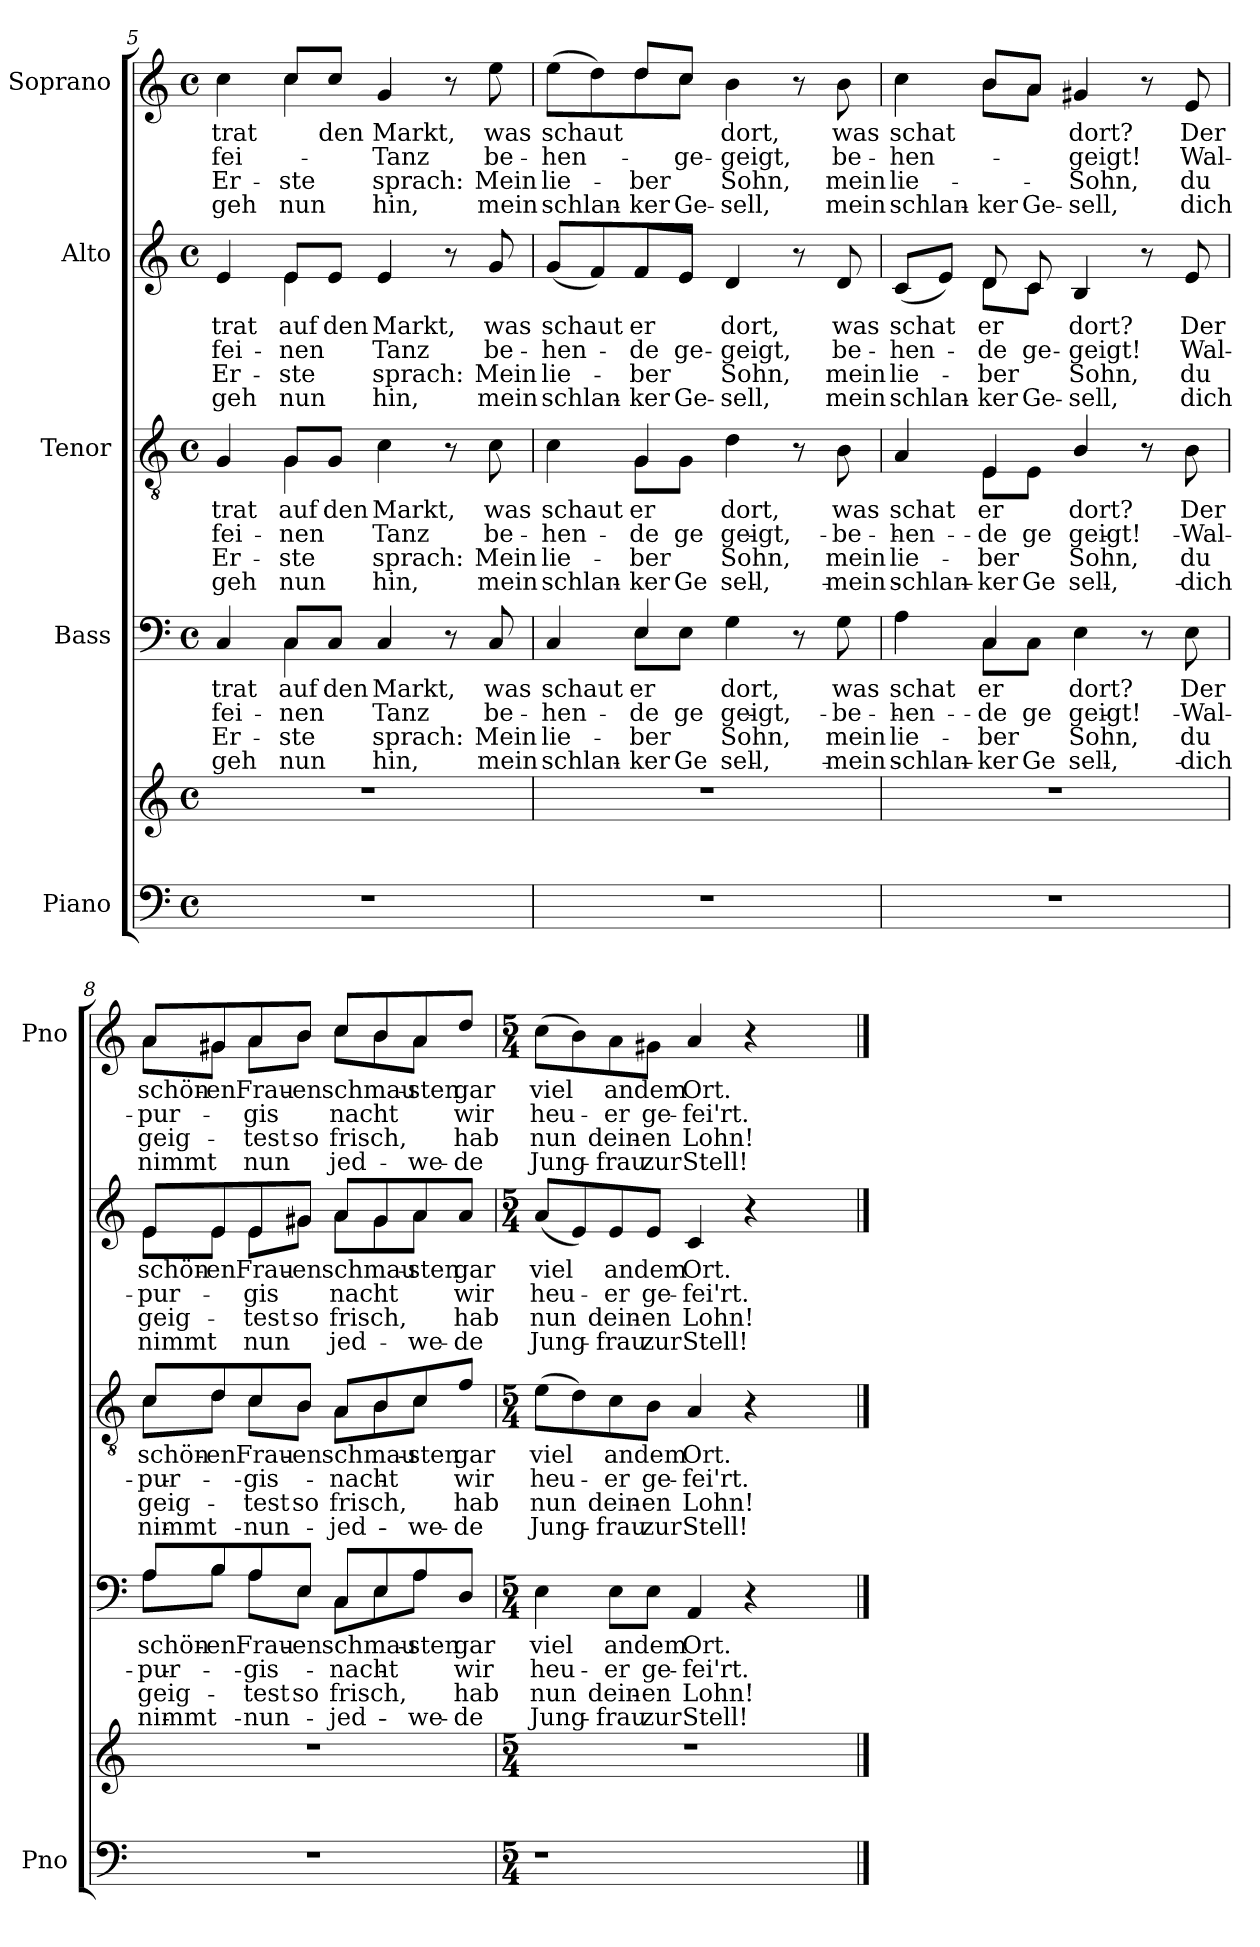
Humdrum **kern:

**kern	**kern	**kern	**text	**text	**text	**text	**kern	**text	**text	**text	**text	**kern	**text	**text	**text	**text	**kern	**text	**text	**text	**text
*part5	*part5	*part4	*part4	*part4	*part4	*part4	*part3	*part3	*part3	*part3	*part3	*part2	*part2	*part2	*part2	*part2	*part1	*part1	*part1	*part1	*part1
*staff6	*staff5	*staff4	*staff4	*staff4	*staff4	*staff4	*staff3	*staff3	*staff3	*staff3	*staff3	*staff2	*staff2	*staff2	*staff2	*staff2	*staff1	*staff1	*staff1	*staff1	*staff1
*I"Piano	*	*I"Bass	*	*	*	*	*I"Tenor	*	*	*	*	*I"Alto	*	*	*	*	*I"Soprano	*	*	*	*
*I'Pno	*	*	*	*	*	*	*	*	*	*	*	*	*	*	*	*	*I'Pno	*	*	*	*
*clefF4	*clefG2	*clefF4	*	*	*	*	*clefGv2	*	*	*	*	*clefG2	*	*	*	*	*clefG2	*	*	*	*
*k[]	*k[]	*k[]	*	*	*	*	*k[]	*	*	*	*	*k[]	*	*	*	*	*k[]	*	*	*	*
*M4/4	*M4/4	*M4/4	*	*	*	*	*M4/4	*	*	*	*	*M4/4	*	*	*	*	*M4/4	*	*	*	*
*met(c)	*met(c)	*met(c)	*	*	*	*	*met(c)	*	*	*	*	*met(c)	*	*	*	*	*met(c)	*	*	*	*
=5	=5	=5	=5	=5	=5	=5	=5	=5	=5	=5	=5	=5	=5	=5	=5	=5	=5	=5	=5	=5	=5
!	!	!	!LO:LY:b	!LO:LY:b	!LO:LY:b	!LO:LY:b	!	!LO:LY:b	!LO:LY:b	!LO:LY:b	!LO:LY:b	!	!LO:LY:b	!LO:LY:b	!LO:LY:b	!LO:LY:b	!	!LO:LY:b	!LO:LY:b	!LO:LY:b	!LO:LY:b
*	*	*^	*	*	*	*	*^	*	*	*	*	*^	*	*	*	*	*^	*	*	*	*
1r	1r	4C/	4ryy	trat	fei-	Er-	geh	4G/	4ryy	trat	fei-	Er-	geh	4e/	4ryy	trat	fei-	Er-	geh	4cc\	4ryy	trat	fei-	Er-	geh
!	!	!	!	!LO:LY:b	!LO:LY:b	!LO:LY:b	!LO:LY:b	!	!	!LO:LY:b	!LO:LY:b	!LO:LY:b	!LO:LY:b	!	!	!LO:LY:b	!LO:LY:b	!LO:LY:b	!LO:LY:b	!	!	!LO:LY:b	!LO:LY:b	!	!LO:LY:b
!	!	!	!	!	!	!	!	!	!	!	!	!	!	!	!	!	!	!	!	!	!	!	!	!LO:LY:b	!
.	.	8C/L	4C\	auf	-nen	-ste	nun	8G/L	4G\	auf	-nen	-ste	nun	8e/L	4e\	auf	-nen	-ste	nun	8cc/L	4cc\	.	.	-ste	nun
!	!	!	!	!LO:LY:b	!	!	!	!	!	!LO:LY:b	!	!	!	!	!	!LO:LY:b	!	!	!	!	!	!LO:LY:b	!	!	!
.	.	8C/J	.	den	.	.	.	8G/J	.	den	.	.	.	8e/J	.	den	.	.	.	8cc/J	.	den	.	.	.
!	!	!	!	!LO:LY:b	!LO:LY:b	!LO:LY:b	!LO:LY:b	!	!	!LO:LY:b	!LO:LY:b	!LO:LY:b	!LO:LY:b	!	!	!LO:LY:b	!LO:LY:b	!LO:LY:b	!LO:LY:b	!	!	!LO:LY:b	!LO:LY:b	!LO:LY:b	!LO:LY:b
.	.	4C/	2ryy	Markt,	Tanz	sprach:	hin,	4c\	2ryy	Markt,	Tanz	sprach:	hin,	4e/	2ryy	Markt,	Tanz	sprach:	hin,	4g/	2ryy	Markt,	Tanz	sprach:	hin,
.	.	8r	.	.	.	.	.	8r	.	.	.	.	.	8r	.	.	.	.	.	8r	.	.	.	.	.
!	!	!	!	!LO:LY:b	!LO:LY:b	!LO:LY:b	!LO:LY:b	!	!	!LO:LY:b	!LO:LY:b	!LO:LY:b	!LO:LY:b	!	!	!LO:LY:b	!LO:LY:b	!LO:LY:b	!LO:LY:b	!	!	!LO:LY:b	!LO:LY:b	!LO:LY:b	!LO:LY:b
.	.	8C/	.	was	be-	Mein	mein	8c\	.	was	be-	Mein	mein	8g/	.	was	be-	Mein	mein	8ee\	.	was	be-	Mein	mein
=6	=6	=6	=6	=6	=6	=6	=6	=6	=6	=6	=6	=6	=6	=6	=6	=6	=6	=6	=6	=6	=6	=6	=6	=6	=6
!	!	!	!	!LO:LY:b	!LO:LY:b	!LO:LY:b	!LO:LY:b	!	!	!LO:LY:b	!LO:LY:b	!LO:LY:b	!LO:LY:b	!	!	!LO:LY:b	!LO:LY:b	!LO:LY:b	!LO:LY:b	!	!	!LO:LY:b	!LO:LY:b	!LO:LY:b	!LO:LY:b
1r	1r	4C/	4ryy	schaut	-hen-	lie-	schlan-	4c\	4ryy	schaut	-hen-	lie-	schlan-	(<8g/L	4ryy	schaut	-hen-	lie-	schlan-	(>8ee\L	4ryy	schaut	-hen-	lie-	schlan-
.	.	.	.	.	.	.	.	.	.	.	.	.	.	8f/)	.	.	.	.	.	8dd\)	.	.	.	.	.
!	!	!	!	!LO:LY:b	!LO:LY:b	!LO:LY:b	!LO:LY:b	!	!	!LO:LY:b	!LO:LY:b	!LO:LY:b	!LO:LY:b	!	!	!LO:LY:b	!LO:LY:b	!LO:LY:b	!LO:LY:b	!	!	!LO:LY:b	!LO:LY:b	!	!LO:LY:b
!	!	!	!	!	!	!	!	!	!	!	!	!	!	!	!	!	!	!	!	!	!	!	!	!LO:LY:b	!
.	.	4E/	8E\L	er	-de	-ber	-ker	4G/	8G\L	er	-de	-ber	-ker	8f/	8f/L	er	-de	-ber	-ker	8dd\	8dd/L	.	.	-ber	-ker
!	!	!	!	!	!LO:LY:b	!	!LO:LY:b	!	!	!	!LO:LY:b	!	!LO:LY:b	!	!	!	!LO:LY:b	!	!LO:LY:b	!	!	!	!LO:LY:b	!	!LO:LY:b
.	.	.	8E\J	.	ge-	.	Ge-	.	8G\J	.	ge-	.	Ge-	8e/J	8e/J	.	ge-	.	Ge-	8cc\J	8cc/J	.	ge-	.	Ge-
!	!	!	!	!LO:LY:b	!LO:LY:b	!LO:LY:b	!LO:LY:b	!	!	!LO:LY:b	!LO:LY:b	!LO:LY:b	!LO:LY:b	!	!	!LO:LY:b	!LO:LY:b	!LO:LY:b	!LO:LY:b	!	!	!LO:LY:b	!LO:LY:b	!LO:LY:b	!LO:LY:b
.	.	4G\	2ryy	dort,	-geigt,	Sohn,	-sell,	4d\	2ryy	dort,	-geigt,	Sohn,	-sell,	4d/	2ryy	dort,	-geigt,	Sohn,	-sell,	4b\	2ryy	dort,	-geigt,	Sohn,	-sell,
.	.	8r	.	.	.	.	.	8r	.	.	.	.	.	8r	.	.	.	.	.	8r	.	.	.	.	.
!	!	!	!	!LO:LY:b	!LO:LY:b	!LO:LY:b	!LO:LY:b	!	!	!LO:LY:b	!LO:LY:b	!LO:LY:b	!LO:LY:b	!	!	!LO:LY:b	!LO:LY:b	!LO:LY:b	!LO:LY:b	!	!	!LO:LY:b	!LO:LY:b	!LO:LY:b	!LO:LY:b
.	.	8G\	.	was	be-	mein	mein	8B\	.	was	be-	mein	mein	8d/	.	was	be-	mein	mein	8b\	.	was	be-	mein	mein
!!LO:PB:g=z	!!
=7	=7	=7	=7	=7	=7	=7	=7	=7	=7	=7	=7	=7	=7	=7	=7	=7	=7	=7	=7	=7	=7	=7	=7	=7	=7
!	!	!	!	!LO:LY:b	!LO:LY:b	!LO:LY:b	!LO:LY:b	!	!	!LO:LY:b	!LO:LY:b	!LO:LY:b	!LO:LY:b	!	!	!LO:LY:b	!LO:LY:b	!LO:LY:b	!LO:LY:b	!	!	!LO:LY:b	!LO:LY:b	!LO:LY:b	!LO:LY:b
1r	1r	4A\	4ryy	schat	-hen-	lie-	schlan-	4A/	4ryy	schat	-hen-	lie-	schlan-	(<8c/L	4ryy	schat	-hen-	lie-	schlan-	4cc\	4ryy	schat	-hen-	lie-	schlan-
.	.	.	.	.	.	.	.	.	.	.	.	.	.	8e/J)	.	.	.	.	.	.	.	.	.	.	.
!	!	!	!	!LO:LY:b	!LO:LY:b	!LO:LY:b	!LO:LY:b	!	!	!LO:LY:b	!LO:LY:b	!LO:LY:b	!LO:LY:b	!	!	!LO:LY:b	!LO:LY:b	!LO:LY:b	!LO:LY:b	!	!	!LO:LY:b	!LO:LY:b	!LO:LY:b	!
!	!	!	!	!	!	!	!	!	!	!	!	!	!	!	!	!	!	!	!	!	!	!	!	!	!LO:LY:b
.	.	4C/	8C\L	er	-de	-ber	-ker	4E/	8E\L	er	-de	-ber	-ker	8d/	8d\L	er	-de	-ber	-ker	8b\L	8b/L	.	.	.	-ker
!	!	!	!	!	!LO:LY:b	!	!LO:LY:b	!	!	!	!LO:LY:b	!	!LO:LY:b	!	!	!	!LO:LY:b	!	!LO:LY:b	!	!	!	!LO:LY:b	!	!
!	!	!	!	!	!	!	!	!	!	!	!	!	!	!	!	!	!	!	!	!	!	!	!	!	!LO:LY:b
.	.	.	8C\J	.	ge-	.	Ge-	.	8E\J	.	ge-	.	Ge-	8c/	8c\J	.	ge-	.	Ge-	8a\J	8a/J	.	.	.	Ge-
!	!	!	!	!LO:LY:b	!LO:LY:b	!LO:LY:b	!LO:LY:b	!	!	!LO:LY:b	!LO:LY:b	!LO:LY:b	!LO:LY:b	!	!	!LO:LY:b	!LO:LY:b	!LO:LY:b	!LO:LY:b	!	!	!LO:LY:b	!LO:LY:b	!LO:LY:b	!LO:LY:b
.	.	4E\	2ryy	dort?	-geigt!	Sohn,	-sell,	4B/	2ryy	dort?	-geigt!	Sohn,	-sell,	4B/	2ryy	dort?	-geigt!	Sohn,	-sell,	4g#X/	2ryy	dort?	-geigt!	Sohn,	-sell,
.	.	8r	.	.	.	.	.	8r	.	.	.	.	.	8r	.	.	.	.	.	8r	.	.	.	.	.
!	!	!	!	!LO:LY:b	!LO:LY:b	!LO:LY:b	!LO:LY:b	!	!	!LO:LY:b	!LO:LY:b	!LO:LY:b	!LO:LY:b	!	!	!LO:LY:b	!LO:LY:b	!LO:LY:b	!LO:LY:b	!	!	!LO:LY:b	!LO:LY:b	!LO:LY:b	!LO:LY:b
.	.	8E\	.	Der	Wal-	du	dich	8B\	.	Der	Wal-	du	dich	8e/	.	Der	Wal-	du	dich	8e/	.	Der	Wal-	du	dich
!!LO:PB:g=z	!!
=8	=8	=8	=8	=8	=8	=8	=8	=8	=8	=8	=8	=8	=8	=8	=8	=8	=8	=8	=8	=8	=8	=8	=8	=8	=8
!	!	!	!	!LO:LY:b	!LO:LY:b	!LO:LY:b	!LO:LY:b	!	!	!LO:LY:b	!LO:LY:b	!LO:LY:b	!LO:LY:b	!	!	!LO:LY:b	!LO:LY:b	!LO:LY:b	!LO:LY:b	!	!	!LO:LY:b	!LO:LY:b	!LO:LY:b	!LO:LY:b
1r	1r	8A/L	8A\L	schön-	-pur-	geig-	nimmt	8c/L	8c\L	schön-	-pur-	geig-	nimmt	8e/L	8e\L	schön-	-pur-	geig-	nimmt	8a/L	8a\L	schön-	-pur-	geig-	nimmt
!	!	!	!	!LO:LY:b	!	!	!	!	!	!LO:LY:b	!	!	!	!	!	!LO:LY:b	!	!	!	!	!	!LO:LY:b	!	!	!
.	.	8B/	8B\J	-en	.	.	.	8d/	8d\J	-en	.	.	.	8e/	8e\J	-en	.	.	.	8g#X/	8g#\J	-en	.	.	.
!	!	!	!	!LO:LY:b	!LO:LY:b	!LO:LY:b	!LO:LY:b	!	!	!LO:LY:b	!LO:LY:b	!LO:LY:b	!LO:LY:b	!	!	!LO:LY:b	!LO:LY:b	!LO:LY:b	!LO:LY:b	!	!	!LO:LY:b	!LO:LY:b	!LO:LY:b	!LO:LY:b
.	.	8A/	8A\L	Frau-	-gis	-test	nun	8c/	8c\L	Frau-	-gis	-test	nun	8e/	8e\L	Frau-	-gis	-test	nun	8a/	8a\L	Frau-	-gis	-test	nun
!	!	!	!	!LO:LY:b	!	!LO:LY:b	!	!	!	!LO:LY:b	!	!LO:LY:b	!	!	!	!LO:LY:b	!	!LO:LY:b	!	!	!	!LO:LY:b	!	!LO:LY:b	!
.	.	8E/J	8E\J	-en	.	so	.	8B/J	8B\J	-en	.	so	.	8g#X/J	8g#\J	-en	.	so	.	8b/J	8b\J	-en	.	so	.
!	!	!	!	!LO:LY:b	!LO:LY:b	!LO:LY:b	!LO:LY:b	!	!	!LO:LY:b	!LO:LY:b	!LO:LY:b	!LO:LY:b	!	!	!LO:LY:b	!LO:LY:b	!LO:LY:b	!LO:LY:b	!	!	!LO:LY:b	!LO:LY:b	!LO:LY:b	!LO:LY:b
.	.	8C/L	8C\L	schmau-	nacht	frisch,	jed-	8A/L	8A\L	schmau-	nacht	frisch,	jed-	8a/L	8a\L	schmau-	nacht	frisch,	jed-	8cc/L	8cc\L	schmau-	nacht	frisch,	jed-
.	.	8E/	8E\	.	.	.	.	8B/	8B\	.	.	.	.	8g#/	8g#\	.	.	.	.	8b/	8b\	.	.	.	.
!	!	!	!	!LO:LY:b	!	!	!LO:LY:b	!	!	!LO:LY:b	!	!	!LO:LY:b	!	!	!LO:LY:b	!	!	!LO:LY:b	!	!	!LO:LY:b	!	!	!LO:LY:b
.	.	8A/	8A\J	-sten	.	.	-we-	8c/	8c\J	-sten	.	.	-we-	8a/	8a\J	-sten	.	.	-we-	8a/	8a\J	-sten	.	.	-we-
!	!	!	!	!LO:LY:b	!LO:LY:b	!LO:LY:b	!LO:LY:b	!	!	!LO:LY:b	!LO:LY:b	!LO:LY:b	!LO:LY:b	!	!	!LO:LY:b	!LO:LY:b	!LO:LY:b	!LO:LY:b	!	!	!LO:LY:b	!LO:LY:b	!LO:LY:b	!LO:LY:b
.	.	8D/J	8ryy	gar	wir	hab	-de	8f/J	8ryy	gar	wir	hab	-de	8a/J	8ryy	gar	wir	hab	-de	8dd/J	8ryy	gar	wir	hab	-de
*	*	*v	*v	*	*	*	*	*	*	*	*	*	*	*v	*v	*	*	*	*	*v	*v	*	*	*	*
*	*	*	*	*	*	*	*v	*v	*	*	*	*	*	*	*	*	*	*	*	*	*	*
=9	=9	=9	=9	=9	=9	=9	=9	=9	=9	=9	=9	=9	=9	=9	=9	=9	=9	=9	=9	=9	=9
*M5/4	*M5/4	*M5/4	*	*	*	*	*M5/4	*	*	*	*	*M5/4	*	*	*	*	*M5/4	*	*	*	*
*	*	*^	*	*	*	*	*^	*	*	*	*	*^	*	*	*	*	*^	*	*	*	*
!	!	!	!	!LO:LY:b	!LO:LY:b	!LO:LY:b	!LO:LY:b	!	!	!LO:LY:b	!LO:LY:b	!LO:LY:b	!LO:LY:b	!	!	!LO:LY:b	!LO:LY:b	!LO:LY:b	!LO:LY:b	!	!	!LO:LY:b	!LO:LY:b	!LO:LY:b	!LO:LY:b
*	*	*v	*v	*	*	*	*	*	*	*	*	*	*	*v	*v	*	*	*	*	*v	*v	*	*	*	*
*	*	*	*	*	*	*	*v	*v	*	*	*	*	*	*	*	*	*	*	*	*	*	*
1r	4%5r	4E\	viel	heu-	nun	Jung-	(>8e\L	viel	heu-	nun	Jung-	(<8a/L	viel	heu-	nun	Jung-	(>8cc\L	viel	heu-	nun	Jung-
.	.	.	.	.	.	.	8d\)	.	.	.	.	8e/)	.	.	.	.	8b\)	.	.	.	.
!	!	!	!LO:LY:b	!LO:LY:b	!LO:LY:b	!LO:LY:b	!	!LO:LY:b	!LO:LY:b	!LO:LY:b	!LO:LY:b	!	!LO:LY:b	!LO:LY:b	!LO:LY:b	!LO:LY:b	!	!LO:LY:b	!LO:LY:b	!LO:LY:b	!LO:LY:b
.	.	8E\L	an	-er	dein-	-frau	8c\	an	-er	dein-	-frau	8e/	an	-er	dein-	-frau	8a\	an	-er	dein-	-frau
!	!	!	!LO:LY:b	!LO:LY:b	!LO:LY:b	!LO:LY:b	!	!LO:LY:b	!LO:LY:b	!LO:LY:b	!LO:LY:b	!	!LO:LY:b	!LO:LY:b	!LO:LY:b	!LO:LY:b	!	!LO:LY:b	!LO:LY:b	!LO:LY:b	!LO:LY:b
.	.	8E\J	dem	ge-	-en	zur	8B\J	dem	ge-	-en	zur	8e/J	dem	ge-	-en	zur	8g#X\J	dem	ge-	-en	zur
!	!	!	!LO:LY:b	!LO:LY:b	!LO:LY:b	!LO:LY:b	!	!LO:LY:b	!LO:LY:b	!LO:LY:b	!LO:LY:b	!	!LO:LY:b	!LO:LY:b	!LO:LY:b	!LO:LY:b	!	!LO:LY:b	!LO:LY:b	!LO:LY:b	!LO:LY:b
.	.	4AA/	Ort.	-fei'rt.	Lohn!	Stell!	4A/	Ort.	-fei'rt.	Lohn!	Stell!	4c/	Ort.	-fei'rt.	Lohn!	Stell!	4a/	Ort.	-fei'rt.	Lohn!	Stell!
.	.	4r	.	.	.	.	4r	.	.	.	.	4r	.	.	.	.	4r	.	.	.	.
4ryy	.	4ryy	.	.	.	.	4ryy	.	.	.	.	4ryy	.	.	.	.	4ryy	.	.	.	.
==	==	==	==	==	==	==	==	==	==	==	==	==	==	==	==	==	==	==	==	==	==
*-	*-	*-	*-	*-	*-	*-	*-	*-	*-	*-	*-	*-	*-	*-	*-	*-	*-	*-	*-	*-	*-
